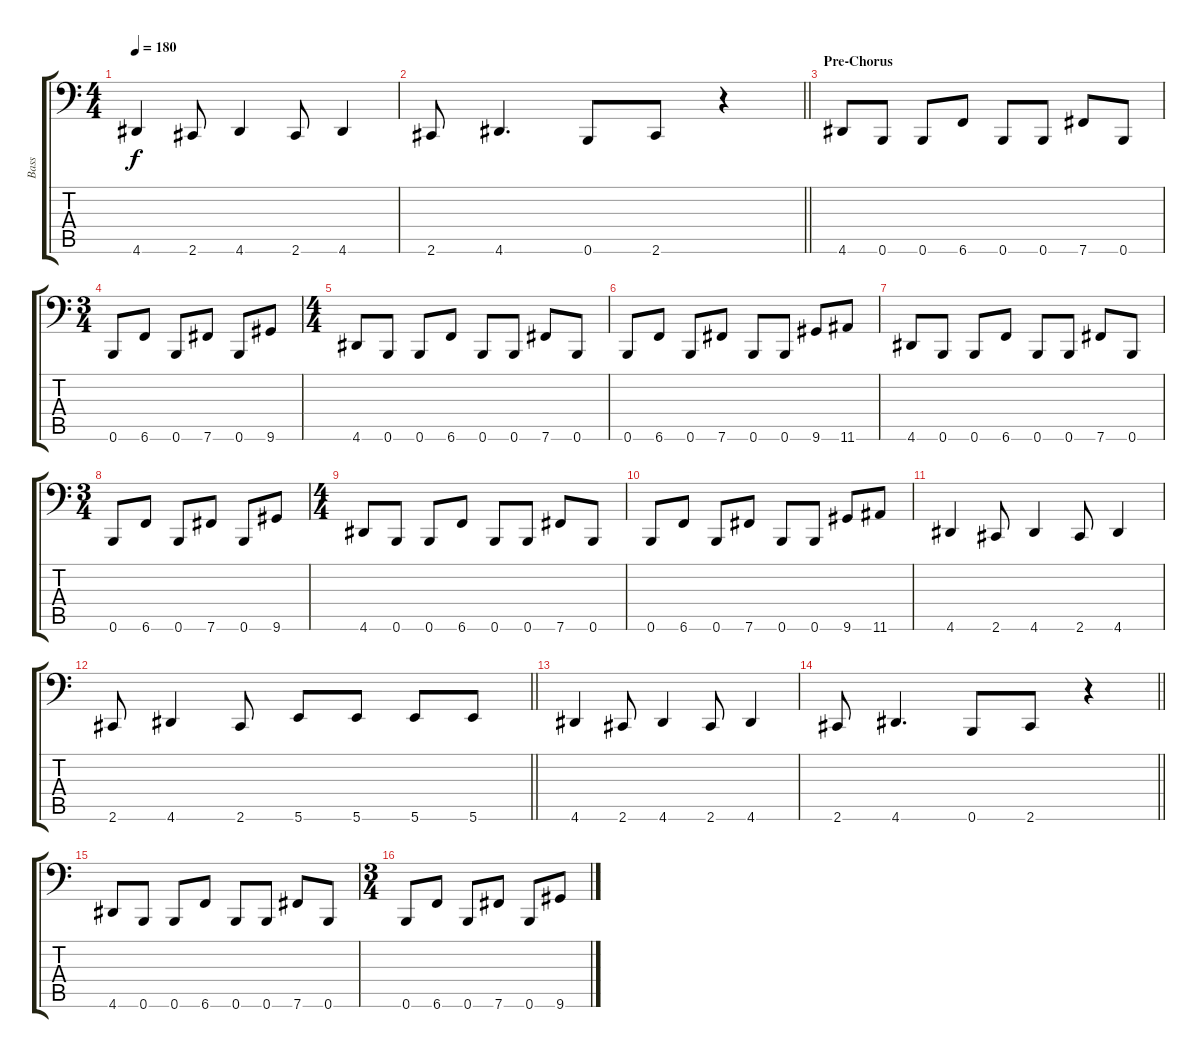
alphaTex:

\track ("Bass" "Bass") {instrument electricbassfinger}
\staff {score tabs}
\tuning (C3 G2 D2 A1 E1 B0) {hide}
\ts (4 4)
\tempo 180
\clef f4
\ks c
4.6.4{dy f} 2.6.8 4.6.4 2.6.8 4.6.4 |
\barLineRight lightlight
2.6.8 4.6.4{d} 0.6.8 2.6.8 r.4 |
\section ("" "Pre-Chorus")
4.6.8 0.6.8 0.6.8 6.6.8 0.6.8 0.6.8 7.6.8 0.6.8 |
\ts (3 4)
0.6.8 6.6.8 0.6.8 7.6.8 0.6.8 9.6.8 |
\ts (4 4)
4.6.8 0.6.8 0.6.8 6.6.8 0.6.8 0.6.8 7.6.8 0.6.8 |
0.6.8 6.6.8 0.6.8 7.6.8 0.6.8 0.6.8 9.6.8 11.6.8 |
4.6.8 0.6.8 0.6.8 6.6.8 0.6.8 0.6.8 7.6.8 0.6.8 |
\ts (3 4)
0.6.8 6.6.8 0.6.8 7.6.8 0.6.8 9.6.8 |
\ts (4 4)
4.6.8 0.6.8 0.6.8 6.6.8 0.6.8 0.6.8 7.6.8 0.6.8 |
0.6.8 6.6.8 0.6.8 7.6.8 0.6.8 0.6.8 9.6.8 11.6.8 |
4.6.4 2.6.8 4.6.4 2.6.8 4.6.4 |
\barLineRight lightlight
2.6.8 4.6.4 2.6.8 5.6.8 5.6.8 5.6.8 5.6.8 |
4.6.4 2.6.8 4.6.4 2.6.8 4.6.4 |
\barLineRight lightlight
2.6.8 4.6.4{d} 0.6.8 2.6.8 r.4 |
4.6.8 0.6.8 0.6.8 6.6.8 0.6.8 0.6.8 7.6.8 0.6.8 |
\ts (3 4)
0.6.8 6.6.8 0.6.8 7.6.8 0.6.8 9.6.8
